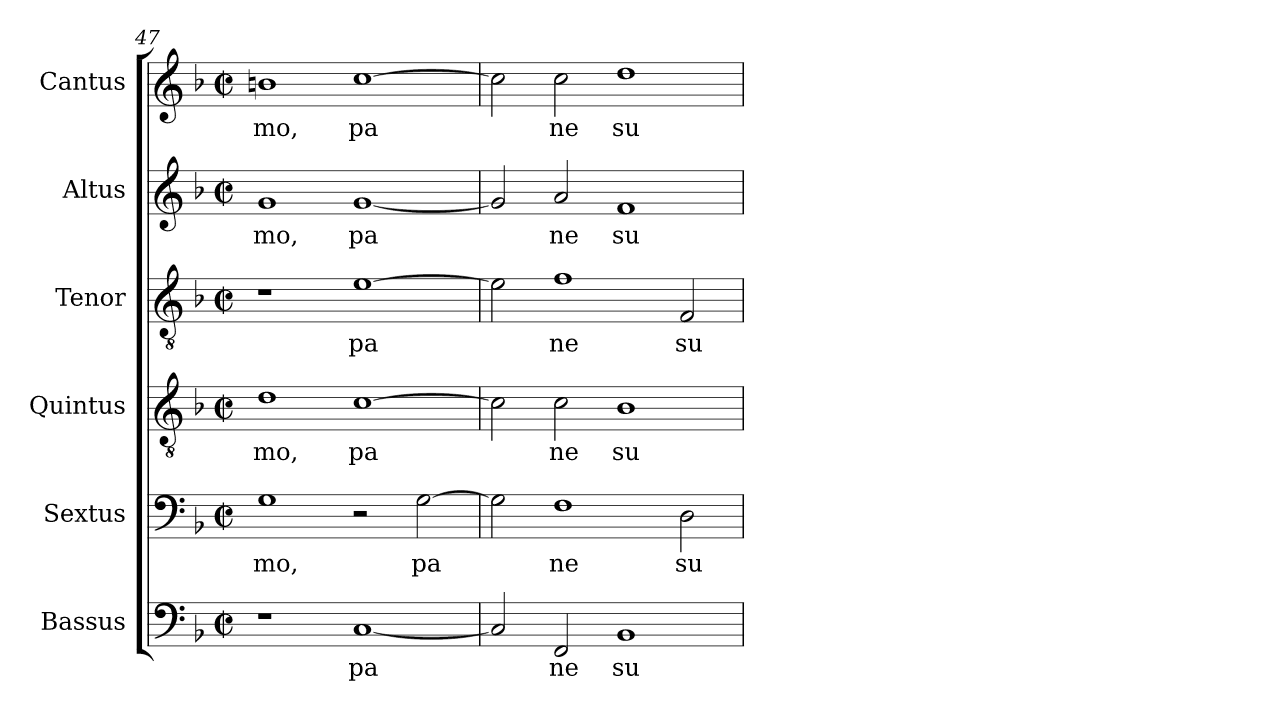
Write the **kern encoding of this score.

**kern	**text	**kern	**text	**kern	**text	**kern	**text	**kern	**text	**kern	**text
*part6	*part6	*part5	*part5	*part4	*part4	*part3	*part3	*part2	*part2	*part1	*part1
*staff6	*staff6	*staff5	*staff5	*staff4	*staff4	*staff3	*staff3	*staff2	*staff2	*staff1	*staff1
*I"Bassus	*	*I"Sextus	*	*I"Quintus	*	*I"Tenor	*	*I"Altus	*	*I"Cantus	*
*clefF4	*	*clefF4	*	*clefGv2	*	*clefGv2	*	*clefG2	*	*clefG2	*
*k[b-]	*	*k[b-]	*	*k[b-]	*	*k[b-]	*	*k[b-]	*	*k[b-]	*
*F:	*	*F:	*	*F:	*	*F:	*	*F:	*	*F:	*
*M2/2	*	*M2/2	*	*M2/2	*	*M2/2	*	*M2/2	*	*M2/2	*
*met(c|)	*	*met(c|)	*	*met(c|)	*	*met(c|)	*	*met(c|)	*	*met(c|)	*
=47	=47	=47	=47	=47	=47	=47	=47	=47	=47	=47	=47
!	!	!	!LO:LY:b:cj	!	!LO:LY:b:cj	!	!	!	!LO:LY:b:cj	!	!LO:LY:b:cj
1r	.	1G	mo,	1d	mo,	1r	.	1g	mo,	1bn	mo,
!	!LO:LY:b:cj	!	!	!	!LO:LY:b:cj	!	!LO:LY:b:cj	!	!LO:LY:b:cj	!	!LO:LY:b:cj
[<1C	pa-	2r	.	[>1c	pa	[>1e	pa-	[<1g	pa	[>1cc	pa
!	!	!	!LO:LY:b:cj	!	!	!	!	!	!	!	!
.	.	[>2G\	pa	.	.	.	.	.	.	.	.
=48	=48	=48	=48	=48	=48	=48	=48	=48	=48	=48	=48
!	!LO:LY:b:cj	!	!LO:LY:b:cj	!	!LO:LY:b:cj	!	!LO:LY:b:cj	!	!LO:LY:b:cj	!	!LO:LY:b:cj
2C/]	--	2G\]	.	2c\]	.	2e\]	--	2g/]	.	2cc\]	.
!	!LO:LY:b:cj	!	!LO:LY:b:cj	!	!LO:LY:b:cj	!	!LO:LY:b:cj	!	!LO:LY:b:cj	!	!LO:LY:b:cj
2FF/	-ne	1F	ne	2c\	ne	1f	-ne	2a/	ne	2cc\	ne
!	!LO:LY:b:cj	!	!	!	!LO:LY:b:cj	!	!	!	!LO:LY:b:cj	!	!LO:LY:b:cj
1BB-	su-	.	.	1B-	su	.	.	1f	su	1dd	su
!	!	!	!LO:LY:b:cj	!	!	!	!LO:LY:b:cj	!	!	!	!
.	.	2D\	su	.	.	2F/	su-	.	.	.	.
=	=	=	=	=	=	=	=	=	=	=	=
*-	*-	*-	*-	*-	*-	*-	*-	*-	*-	*-	*-
